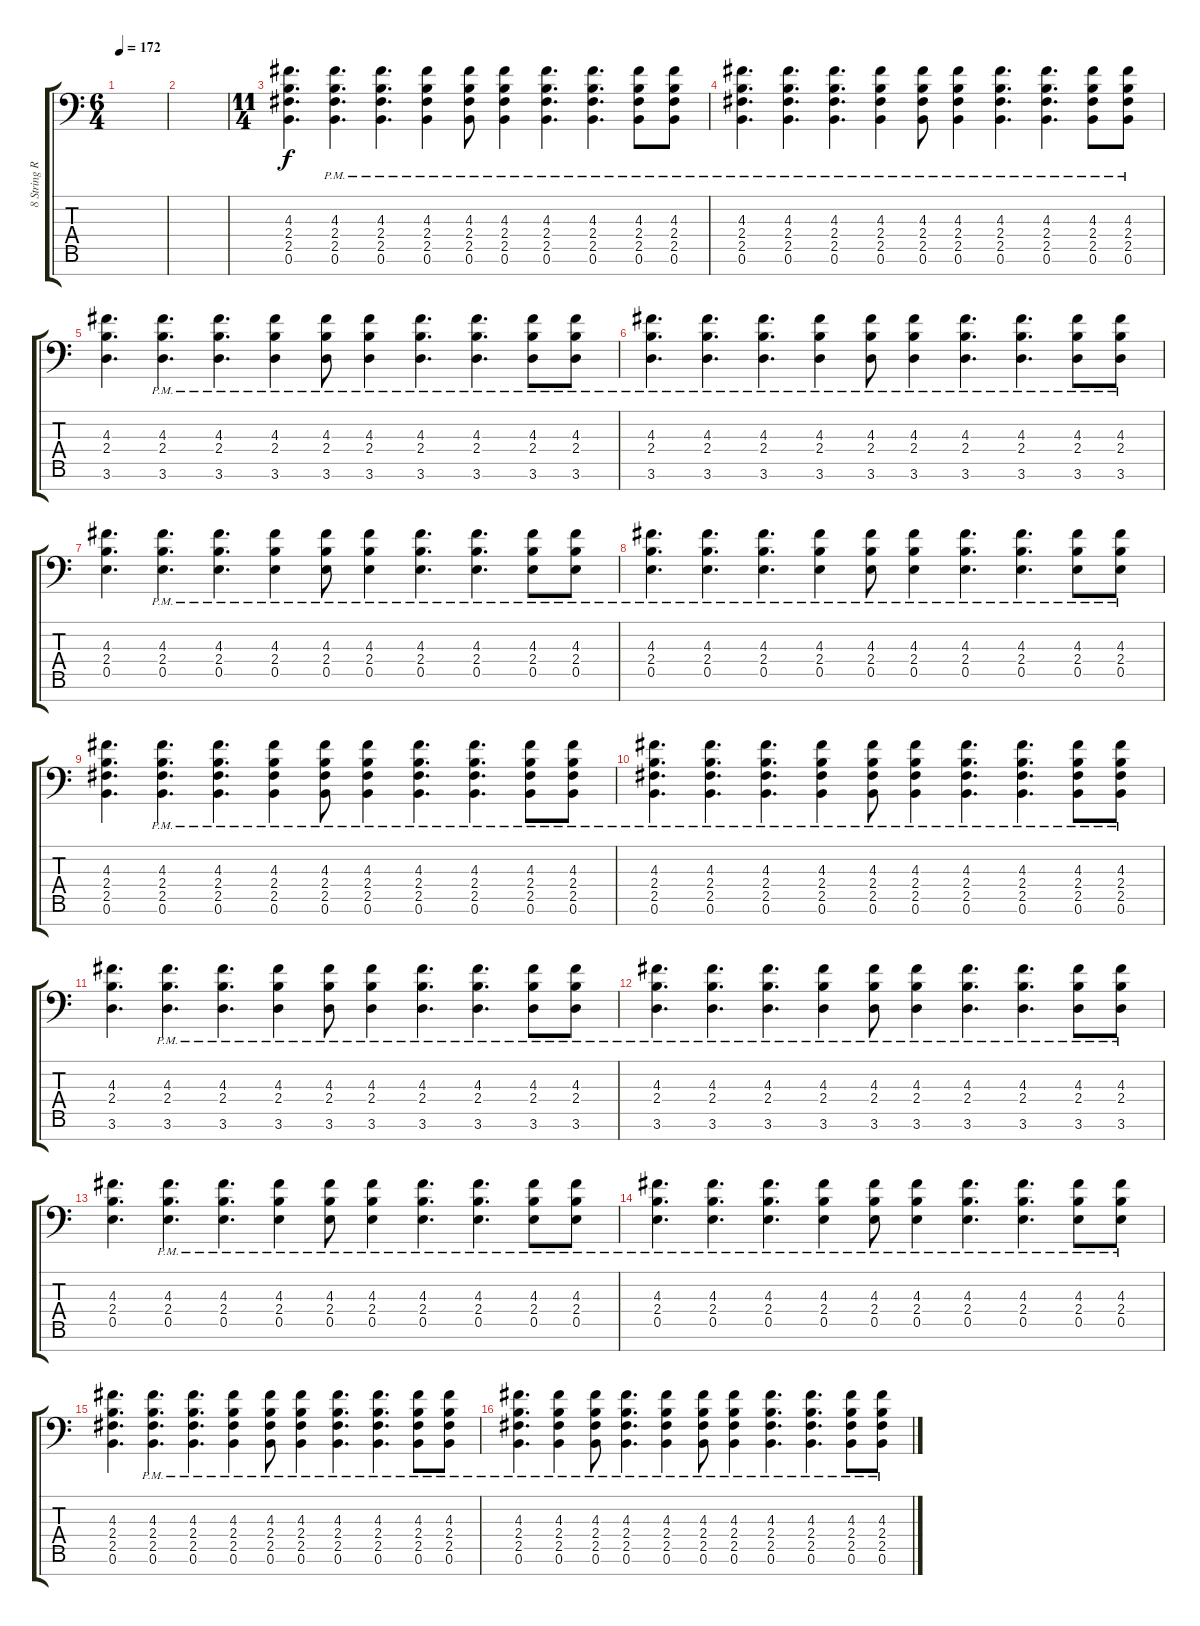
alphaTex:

\track ("8 String Rhythm R" "8 String R") {instrument overdrivenguitar}
\staff {score tabs}
\tuning (B3 G3 D3 A2 E2 B1 Gb1) {hide}
\ts (6 4)
\tempo 172
\clef f4
\ks c
|
|
\ts (11 4)
(4.3 2.4 2.5 0.6).4{d} (4.3{pm} 2.4{pm} 2.5{pm} 0.6{pm}).4{d} (4.3{pm} 2.4{pm} 2.5{pm} 0.6{pm}).4{d} (4.3{pm} 2.4{pm} 2.5{pm} 0.6{pm}).4 (4.3{pm} 2.4{pm} 2.5{pm} 0.6{pm}).8 (4.3{pm} 2.4{pm} 2.5{pm} 0.6{pm}).4 (4.3{pm} 2.4{pm} 2.5{pm} 0.6{pm}).4{d} (4.3{pm} 2.4{pm} 2.5{pm} 0.6{pm}).4{d} (4.3{pm} 2.4{pm} 2.5{pm} 0.6{pm}).8 (4.3{pm} 2.4{pm} 2.5{pm} 0.6{pm}).8 |
(4.3{pm} 2.4{pm} 2.5{pm} 0.6{pm}).4{d} (4.3{pm} 2.4{pm} 2.5{pm} 0.6{pm}).4{d} (4.3{pm} 2.4{pm} 2.5{pm} 0.6{pm}).4{d} (4.3{pm} 2.4{pm} 2.5{pm} 0.6{pm}).4 (4.3{pm} 2.4{pm} 2.5{pm} 0.6{pm}).8 (4.3{pm} 2.4{pm} 2.5{pm} 0.6{pm}).4 (4.3{pm} 2.4{pm} 2.5{pm} 0.6{pm}).4{d} (4.3{pm} 2.4{pm} 2.5{pm} 0.6{pm}).4{d} (4.3{pm} 2.4{pm} 2.5{pm} 0.6{pm}).8 (4.3{pm} 2.4{pm} 2.5{pm} 0.6{pm}).8 |
(4.3 2.4 3.6).4{d} (4.3{pm} 2.4{pm} 3.6{pm}).4{d} (4.3{pm} 2.4{pm} 3.6{pm}).4{d} (4.3{pm} 2.4{pm} 3.6{pm}).4 (4.3{pm} 2.4{pm} 3.6{pm}).8 (4.3{pm} 2.4{pm} 3.6{pm}).4 (4.3{pm} 2.4{pm} 3.6{pm}).4{d} (4.3{pm} 2.4{pm} 3.6{pm}).4{d} (4.3{pm} 2.4{pm} 3.6{pm}).8 (4.3{pm} 2.4{pm} 3.6{pm}).8 |
(4.3{pm} 2.4{pm} 3.6{pm}).4{d} (4.3{pm} 2.4{pm} 3.6{pm}).4{d} (4.3{pm} 2.4{pm} 3.6{pm}).4{d} (4.3{pm} 2.4{pm} 3.6{pm}).4 (4.3{pm} 2.4{pm} 3.6{pm}).8 (4.3{pm} 2.4{pm} 3.6{pm}).4 (4.3{pm} 2.4{pm} 3.6{pm}).4{d} (4.3{pm} 2.4{pm} 3.6{pm}).4{d} (4.3{pm} 2.4{pm} 3.6{pm}).8 (4.3{pm} 2.4{pm} 3.6{pm}).8 |
(4.3 2.4 0.5).4{d} (4.3{pm} 2.4{pm} 0.5{pm}).4{d} (4.3{pm} 2.4{pm} 0.5{pm}).4{d} (4.3{pm} 2.4{pm} 0.5{pm}).4 (4.3{pm} 2.4{pm} 0.5{pm}).8 (4.3{pm} 2.4{pm} 0.5{pm}).4 (4.3{pm} 2.4{pm} 0.5{pm}).4{d} (4.3{pm} 2.4{pm} 0.5{pm}).4{d} (4.3{pm} 2.4{pm} 0.5{pm}).8 (4.3{pm} 2.4{pm} 0.5{pm}).8 |
(4.3{pm} 2.4{pm} 0.5{pm}).4{d} (4.3{pm} 2.4{pm} 0.5{pm}).4{d} (4.3{pm} 2.4{pm} 0.5{pm}).4{d} (4.3{pm} 2.4{pm} 0.5{pm}).4 (4.3{pm} 2.4{pm} 0.5{pm}).8 (4.3{pm} 2.4{pm} 0.5{pm}).4 (4.3{pm} 2.4{pm} 0.5{pm}).4{d} (4.3{pm} 2.4{pm} 0.5{pm}).4{d} (4.3{pm} 2.4{pm} 0.5{pm}).8 (4.3{pm} 2.4{pm} 0.5{pm}).8 |
(4.3 2.4 2.5 0.6).4{d} (4.3{pm} 2.4{pm} 2.5{pm} 0.6{pm}).4{d} (4.3{pm} 2.4{pm} 2.5{pm} 0.6{pm}).4{d} (4.3{pm} 2.4{pm} 2.5{pm} 0.6{pm}).4 (4.3{pm} 2.4{pm} 2.5{pm} 0.6{pm}).8 (4.3{pm} 2.4{pm} 2.5{pm} 0.6{pm}).4 (4.3{pm} 2.4{pm} 2.5{pm} 0.6{pm}).4{d} (4.3{pm} 2.4{pm} 2.5{pm} 0.6{pm}).4{d} (4.3{pm} 2.4{pm} 2.5{pm} 0.6{pm}).8 (4.3{pm} 2.4{pm} 2.5{pm} 0.6{pm}).8 |
(4.3{pm} 2.4{pm} 2.5{pm} 0.6{pm}).4{d} (4.3{pm} 2.4{pm} 2.5{pm} 0.6{pm}).4{d} (4.3{pm} 2.4{pm} 2.5{pm} 0.6{pm}).4{d} (4.3{pm} 2.4{pm} 2.5{pm} 0.6{pm}).4 (4.3{pm} 2.4{pm} 2.5{pm} 0.6{pm}).8 (4.3{pm} 2.4{pm} 2.5{pm} 0.6{pm}).4 (4.3{pm} 2.4{pm} 2.5{pm} 0.6{pm}).4{d} (4.3{pm} 2.4{pm} 2.5{pm} 0.6{pm}).4{d} (4.3{pm} 2.4{pm} 2.5{pm} 0.6{pm}).8 (4.3{pm} 2.4{pm} 2.5{pm} 0.6{pm}).8 |
(4.3 2.4 3.6).4{d} (4.3{pm} 2.4{pm} 3.6{pm}).4{d} (4.3{pm} 2.4{pm} 3.6{pm}).4{d} (4.3{pm} 2.4{pm} 3.6{pm}).4 (4.3{pm} 2.4{pm} 3.6{pm}).8 (4.3{pm} 2.4{pm} 3.6{pm}).4 (4.3{pm} 2.4{pm} 3.6{pm}).4{d} (4.3{pm} 2.4{pm} 3.6{pm}).4{d} (4.3{pm} 2.4{pm} 3.6{pm}).8 (4.3{pm} 2.4{pm} 3.6{pm}).8 |
(4.3{pm} 2.4{pm} 3.6{pm}).4{d} (4.3{pm} 2.4{pm} 3.6{pm}).4{d} (4.3{pm} 2.4{pm} 3.6{pm}).4{d} (4.3{pm} 2.4{pm} 3.6{pm}).4 (4.3{pm} 2.4{pm} 3.6{pm}).8 (4.3{pm} 2.4{pm} 3.6{pm}).4 (4.3{pm} 2.4{pm} 3.6{pm}).4{d} (4.3{pm} 2.4{pm} 3.6{pm}).4{d} (4.3{pm} 2.4{pm} 3.6{pm}).8 (4.3{pm} 2.4{pm} 3.6{pm}).8 |
(4.3 2.4 0.5).4{d} (4.3{pm} 2.4{pm} 0.5{pm}).4{d} (4.3{pm} 2.4{pm} 0.5{pm}).4{d} (4.3{pm} 2.4{pm} 0.5{pm}).4 (4.3{pm} 2.4{pm} 0.5{pm}).8 (4.3{pm} 2.4{pm} 0.5{pm}).4 (4.3{pm} 2.4{pm} 0.5{pm}).4{d} (4.3{pm} 2.4{pm} 0.5{pm}).4{d} (4.3{pm} 2.4{pm} 0.5{pm}).8 (4.3{pm} 2.4{pm} 0.5{pm}).8 |
(4.3{pm} 2.4{pm} 0.5{pm}).4{d} (4.3{pm} 2.4{pm} 0.5{pm}).4{d} (4.3{pm} 2.4{pm} 0.5{pm}).4{d} (4.3{pm} 2.4{pm} 0.5{pm}).4 (4.3{pm} 2.4{pm} 0.5{pm}).8 (4.3{pm} 2.4{pm} 0.5{pm}).4 (4.3{pm} 2.4{pm} 0.5{pm}).4{d} (4.3{pm} 2.4{pm} 0.5{pm}).4{d} (4.3{pm} 2.4{pm} 0.5{pm}).8 (4.3{pm} 2.4{pm} 0.5{pm}).8 |
(4.3 2.4 2.5 0.6).4{d} (4.3{pm} 2.4{pm} 2.5{pm} 0.6{pm}).4{d} (4.3{pm} 2.4{pm} 2.5{pm} 0.6{pm}).4{d} (4.3{pm} 2.4{pm} 2.5{pm} 0.6{pm}).4 (4.3{pm} 2.4{pm} 2.5{pm} 0.6{pm}).8 (4.3{pm} 2.4{pm} 2.5{pm} 0.6{pm}).4 (4.3{pm} 2.4{pm} 2.5{pm} 0.6{pm}).4{d} (4.3{pm} 2.4{pm} 2.5{pm} 0.6{pm}).4{d} (4.3{pm} 2.4{pm} 2.5{pm} 0.6{pm}).8 (4.3{pm} 2.4{pm} 2.5{pm} 0.6{pm}).8 |
(4.3{pm} 2.4{pm} 2.5{pm} 0.6{pm}).4{d} (4.3{pm} 2.4{pm} 2.5{pm} 0.6{pm}).4 (4.3{pm} 2.4{pm} 2.5{pm} 0.6{pm}).8 (4.3{pm} 2.4{pm} 2.5{pm} 0.6{pm}).4{d} (4.3{pm} 2.4{pm} 2.5{pm} 0.6{pm}).4 (4.3{pm} 2.4{pm} 2.5{pm} 0.6{pm}).8 (4.3{pm} 2.4{pm} 2.5{pm} 0.6{pm}).4 (4.3{pm} 2.4{pm} 2.5{pm} 0.6{pm}).4{d} (4.3{pm} 2.4{pm} 2.5{pm} 0.6{pm}).4{d} (4.3{pm} 2.4{pm} 2.5{pm} 0.6{pm}).8 (4.3{pm} 2.4{pm} 2.5{pm} 0.6{pm}).8
